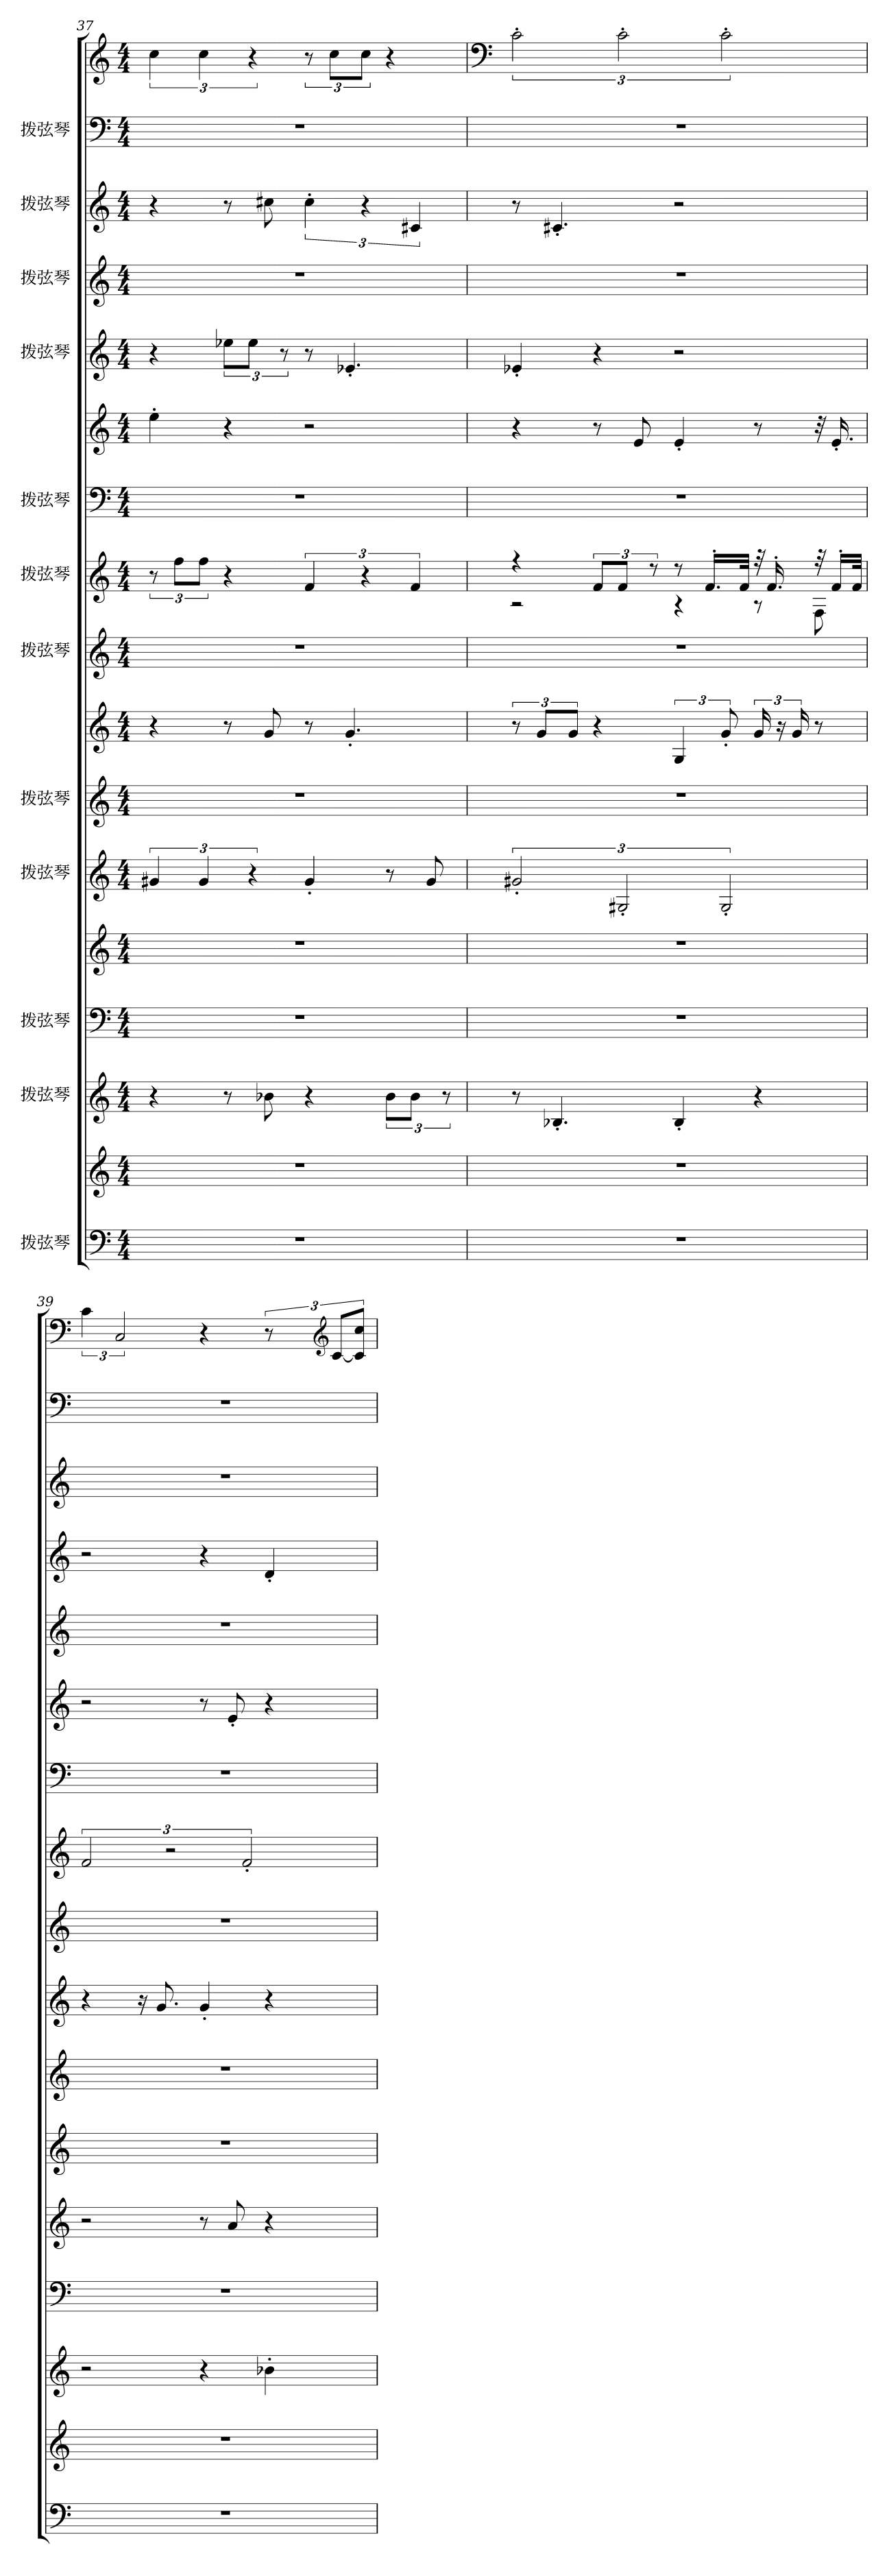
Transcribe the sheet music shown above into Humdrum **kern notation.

**kern	**kern	**kern	**kern	**kern	**kern	**kern	**kern	**kern	**kern	**kern	**kern	**kern	**kern	**kern	**kern	**kern
*part12	*part12	*part11	*part10	*part10	*part9	*part8	*part8	*part7	*part6	*part5	*part5	*part4	*part3	*part2	*part1	*part1
*staff17	*staff16	*staff15	*staff14	*staff13	*staff12	*staff11	*staff10	*staff9	*staff8	*staff7	*staff6	*staff5	*staff4	*staff3	*staff2	*staff1
*I"拨弦琴	*	*I"拨弦琴	*I"拨弦琴	*	*I"拨弦琴	*I"拨弦琴	*	*I"拨弦琴	*I"拨弦琴	*I"拨弦琴	*	*I"拨弦琴	*I"拨弦琴	*I"拨弦琴	*I"拨弦琴	*
!!LO:PB:g=z
*clefF4	*clefG2	*clefG2	*clefF4	*clefG2	*clefG2	*clefG2	*clefG2	*clefG2	*clefG2	*clefF4	*clefG2	*clefG2	*clefG2	*clefG2	*clefF4	*clefG2
*k[]	*k[]	*k[]	*k[]	*k[]	*k[]	*k[]	*k[]	*k[]	*k[]	*k[]	*k[]	*k[]	*k[]	*k[]	*k[]	*k[]
*M4/4	*M4/4	*M4/4	*M4/4	*M4/4	*M4/4	*M4/4	*M4/4	*M4/4	*M4/4	*M4/4	*M4/4	*M4/4	*M4/4	*M4/4	*M4/4	*M4/4
=37	=37	=37	=37	=37	=37	=37	=37	=37	=37	=37	=37	=37	=37	=37	=37	=37
1r	1r	4r	1r	1r	6g#X/	1r	4r	1r	12r	1r	4ee'\	4r	1r	4r	1r	6cc\
.	.	.	.	.	.	.	.	.	12ff\L	.	.	.	.	.	.	.
.	.	.	.	.	6g#/	.	.	.	12ff\J	.	.	.	.	.	.	6cc\
.	.	8r	.	.	.	.	8r	.	4r	.	4r	12ee-X\L	.	8r	.	.
.	.	.	.	.	6r	.	.	.	.	.	.	12ee-\J	.	.	.	6r
.	.	8b-X\	.	.	.	.	8g/	.	.	.	.	.	.	8cc#X\	.	.
.	.	.	.	.	.	.	.	.	.	.	.	12r	.	.	.	.
.	.	4r	.	.	4g#'/	.	8r	.	6f/	.	2r	8r	.	6cc#'\	.	12r
.	.	.	.	.	.	.	.	.	.	.	.	.	.	.	.	12cc\L
.	.	.	.	.	.	.	4.g'/	.	.	.	.	4.e-X'/	.	.	.	.
.	.	.	.	.	.	.	.	.	6r	.	.	.	.	6r	.	12cc\J
.	.	12b-\L	.	.	8r	.	.	.	.	.	.	.	.	.	.	4r
.	.	12b-\J	.	.	.	.	.	.	6f/	.	.	.	.	6c#X/	.	.
.	.	.	.	.	8g#/	.	.	.	.	.	.	.	.	.	.	.
.	.	12r	.	.	.	.	.	.	.	.	.	.	.	.	.	.
=38	=38	=38	=38	=38	=38	=38	=38	=38	=38	=38	=38	=38	=38	=38	=38	=38
*	*	*	*	*	*	*	*	*	*	*	*	*	*	*	*	*clefF4
*	*	*	*	*	*	*	*	*	*^	*	*	*	*	*	*	*
1r	1r	8r	1r	1r	3g#X'/	1r	12r	1r	4r	2r	1r	4r	4e-X'/	1r	8r	1r	3c'\
.	.	.	.	.	.	.	12g/L	.	.	.	.	.	.	.	.	.	.
.	.	4.B-X'/	.	.	.	.	.	.	.	.	.	.	.	.	4.c#X'/	.	.
.	.	.	.	.	.	.	12g/J	.	.	.	.	.	.	.	.	.	.
.	.	.	.	.	.	.	4r	.	12f/L	.	.	8r	4r	.	.	.	.
.	.	.	.	.	3G#X'/	.	.	.	12f/J	.	.	.	.	.	.	.	3c'\
.	.	.	.	.	.	.	.	.	.	.	.	8e/	.	.	.	.	.
.	.	.	.	.	.	.	.	.	12r	.	.	.	.	.	.	.	.
.	.	4B-'/	.	.	.	.	6G/	.	8r	4r	.	4e'/	2r	.	2r	.	.
.	.	.	.	.	.	.	.	.	16.f'/LL	.	.	.	.	.	.	.	.
.	.	.	.	.	3G#'/	.	12g'/	.	.	.	.	.	.	.	.	.	3c'\
.	.	.	.	.	.	.	.	.	32f/JJk	.	.	.	.	.	.	.	.
.	.	4r	.	.	.	.	24g/	.	32r	8r	.	8r	.	.	.	.	.
.	.	.	.	.	.	.	.	.	16.f'/	.	.	.	.	.	.	.	.
.	.	.	.	.	.	.	24r	.	.	.	.	.	.	.	.	.	.
.	.	.	.	.	.	.	24g/	.	.	.	.	.	.	.	.	.	.
.	.	.	.	.	.	.	8r	.	32r	8F\	.	32r	.	.	.	.	.
.	.	.	.	.	.	.	.	.	16f'/LL	.	.	16.e'/	.	.	.	.	.
.	.	.	.	.	.	.	.	.	32f/JJk	.	.	.	.	.	.	.	.
*	*	*	*	*	*	*	*	*	*v	*v	*	*	*	*	*	*	*
=39	=39	=39	=39	=39	=39	=39	=39	=39	=39	=39	=39	=39	=39	=39	=39	=39
1r	1r	2r	1r	2r	1r	1r	4r	1r	3f/	1r	2r	1r	2r	1r	1r	6c\
.	.	.	.	.	.	.	.	.	.	.	.	.	.	.	.	3C/
.	.	.	.	.	.	.	16r	.	.	.	.	.	.	.	.	.
.	.	.	.	.	.	.	8.g/	.	.	.	.	.	.	.	.	.
.	.	.	.	.	.	.	.	.	3r	.	.	.	.	.	.	.
.	.	4r	.	8r	.	.	4g'/	.	.	.	8r	.	4r	.	.	4r
.	.	.	.	8a/	.	.	.	.	.	.	8e'/	.	.	.	.	.
.	.	.	.	.	.	.	.	.	3f'/	.	.	.	.	.	.	.
.	.	4b-X'\	.	4r	.	.	4r	.	.	.	4r	.	4d'/	.	.	12r
*	*	*	*	*	*	*	*	*	*	*	*	*	*	*	*	*clefG2
.	.	.	.	.	.	.	.	.	.	.	.	.	.	.	.	[12c/L
.	.	.	.	.	.	.	.	.	.	.	.	.	.	.	.	12c/] 12cc/J
=	=	=	=	=	=	=	=	=	=	=	=	=	=	=	=	=
*-	*-	*-	*-	*-	*-	*-	*-	*-	*-	*-	*-	*-	*-	*-	*-	*-
